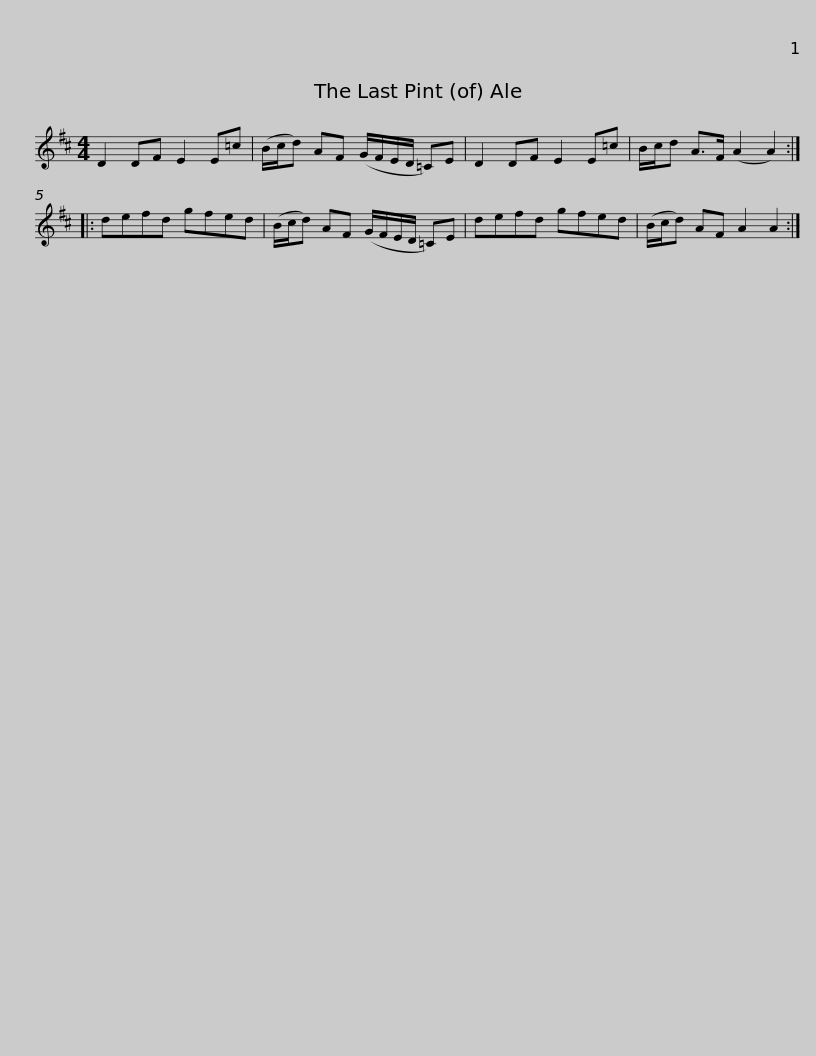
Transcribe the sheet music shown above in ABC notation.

X:1
L:1/8
M:4/4
I:linebreak $
K:D
V:1 treble
V:1
 D2 DF E2 E=c | (B/c/d) AF (G/F/E/D/ =C)E | D2 DF E2 E=c | B/c/d A>F (A2 A2) :: defd gfed |$ %5
 (B/c/d) AF (G/F/E/D/ =C)E | defd gfed | (B/c/d) AF A2 A2 :| %8
